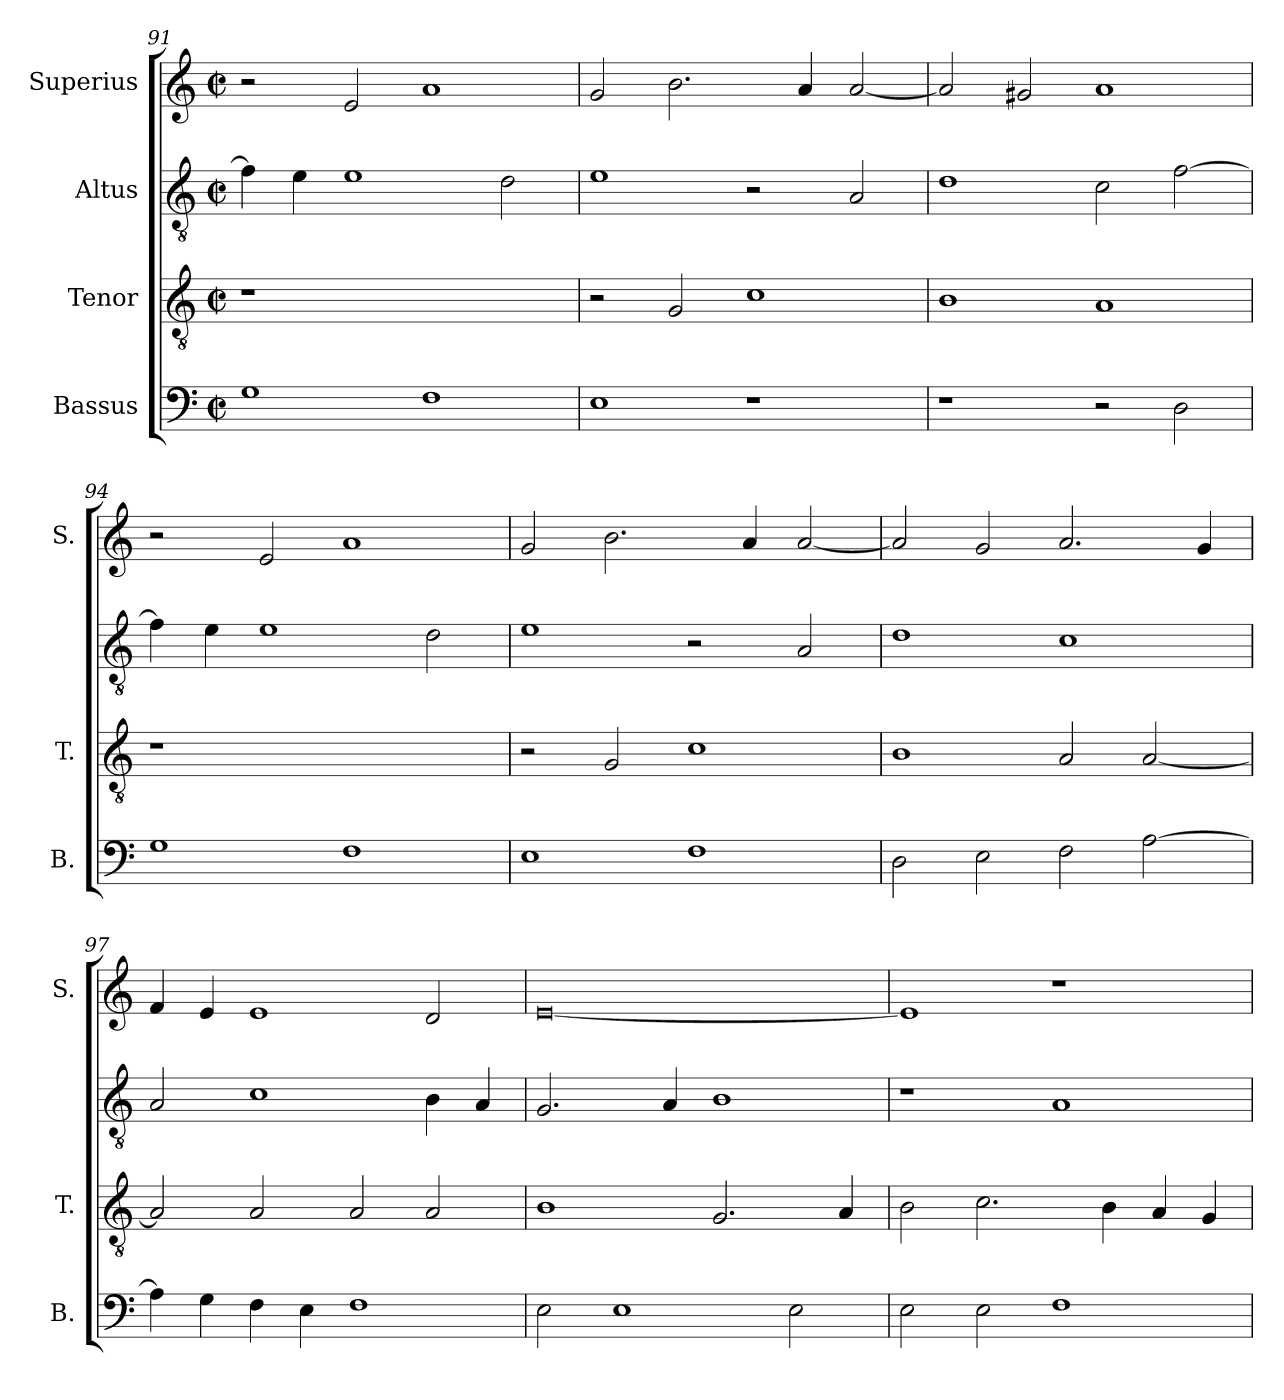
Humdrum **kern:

**kern	**kern	**kern	**kern
*part4	*part3	*part2	*part1
*staff4	*staff3	*staff2	*staff1
*I"Bassus	*I"Tenor	*I"Altus	*I"Superius
*I'B.	*I'T.	*	*I'S.
*clefF4	*clefGv2	*clefGv2	*clefG2
*	*ITrd7c12	*ITrd7c12	*
*k[]	*k[]	*k[]	*k[]
*C:	*C:	*C:	*C:
*M2/2	*M2/2	*M2/2	*M2/2
*met(c|)	*met(c|)	*met(c|)	*met(c|)
=91	=91	=91	=91
!	!LO:N:vis=1	!	!
1Gi	1r	4Fi\]	2r
.	.	4Ei\	.
.	.	1Ei	2ei/
1Fi	1ryy	.	1ai
.	.	2Di\	.
=92	=92	=92	=92
1Ei	2r	1Ei	2gi/
.	2GGi/	.	2.bi\
1r	1Ci	2r	.
.	.	.	4ai/
.	.	2AAi/	[<2ai/
=93	=93	=93	=93
1r	1BBi	1Di	2ai/]
.	.	.	2g#Xi/
2r	1AAi	2Ci\	1ai
2Di\	.	[>2Fi\	.
!!LO:LB:g=z
=94	=94	=94	=94
!	!LO:N:vis=1	!	!
1Gi	1r	4Fi\]	2r
.	.	4Ei\	.
.	.	1Ei	2ei/
1Fi	1ryy	.	1ai
.	.	2Di\	.
=95	=95	=95	=95
1Ei	2r	1Ei	2gi/
.	2GGi/	.	2.bi\
1Fi	1Ci	2r	.
.	.	.	4ai/
.	.	2AAi/	[<2ai/
=96	=96	=96	=96
2Di\	1BBi	1Di	2ai/]
2Ei\	.	.	2gi/
2Fi\	2AAi/	1Ci	2.ai/
[>2Ai\	[<2AAi/	.	.
.	.	.	4gi/
=97	=97	=97	=97
4Ai\]	2AAi/]	2AAi/	4fi/
4Gi\	.	.	4ei/
4Fi\	2AAi/	1Ci	1ei
4Ei\	.	.	.
1Fi	2AAi/	.	.
.	2AAi/	4BBi\	2di/
.	.	4AAi/	.
=98	=98	=98	=98
2Ei\	1BBi	2.GGi/	[<0ei
1Ei	.	.	.
.	.	4AAi/	.
.	2.GGi/	1BBi	.
2Ei\	.	.	.
.	4AAi/	.	.
!!LO:LB:g=z
=99	=99	=99	=99
2Ei\	2BBi\	1r	1ei]
2Ei\	2.Ci\	.	.
1Fi	.	1AAi	1r
.	4BBi\	.	.
.	4AAi/	.	.
.	4GGi/	.	.
=	=	=	=
*-	*-	*-	*-
